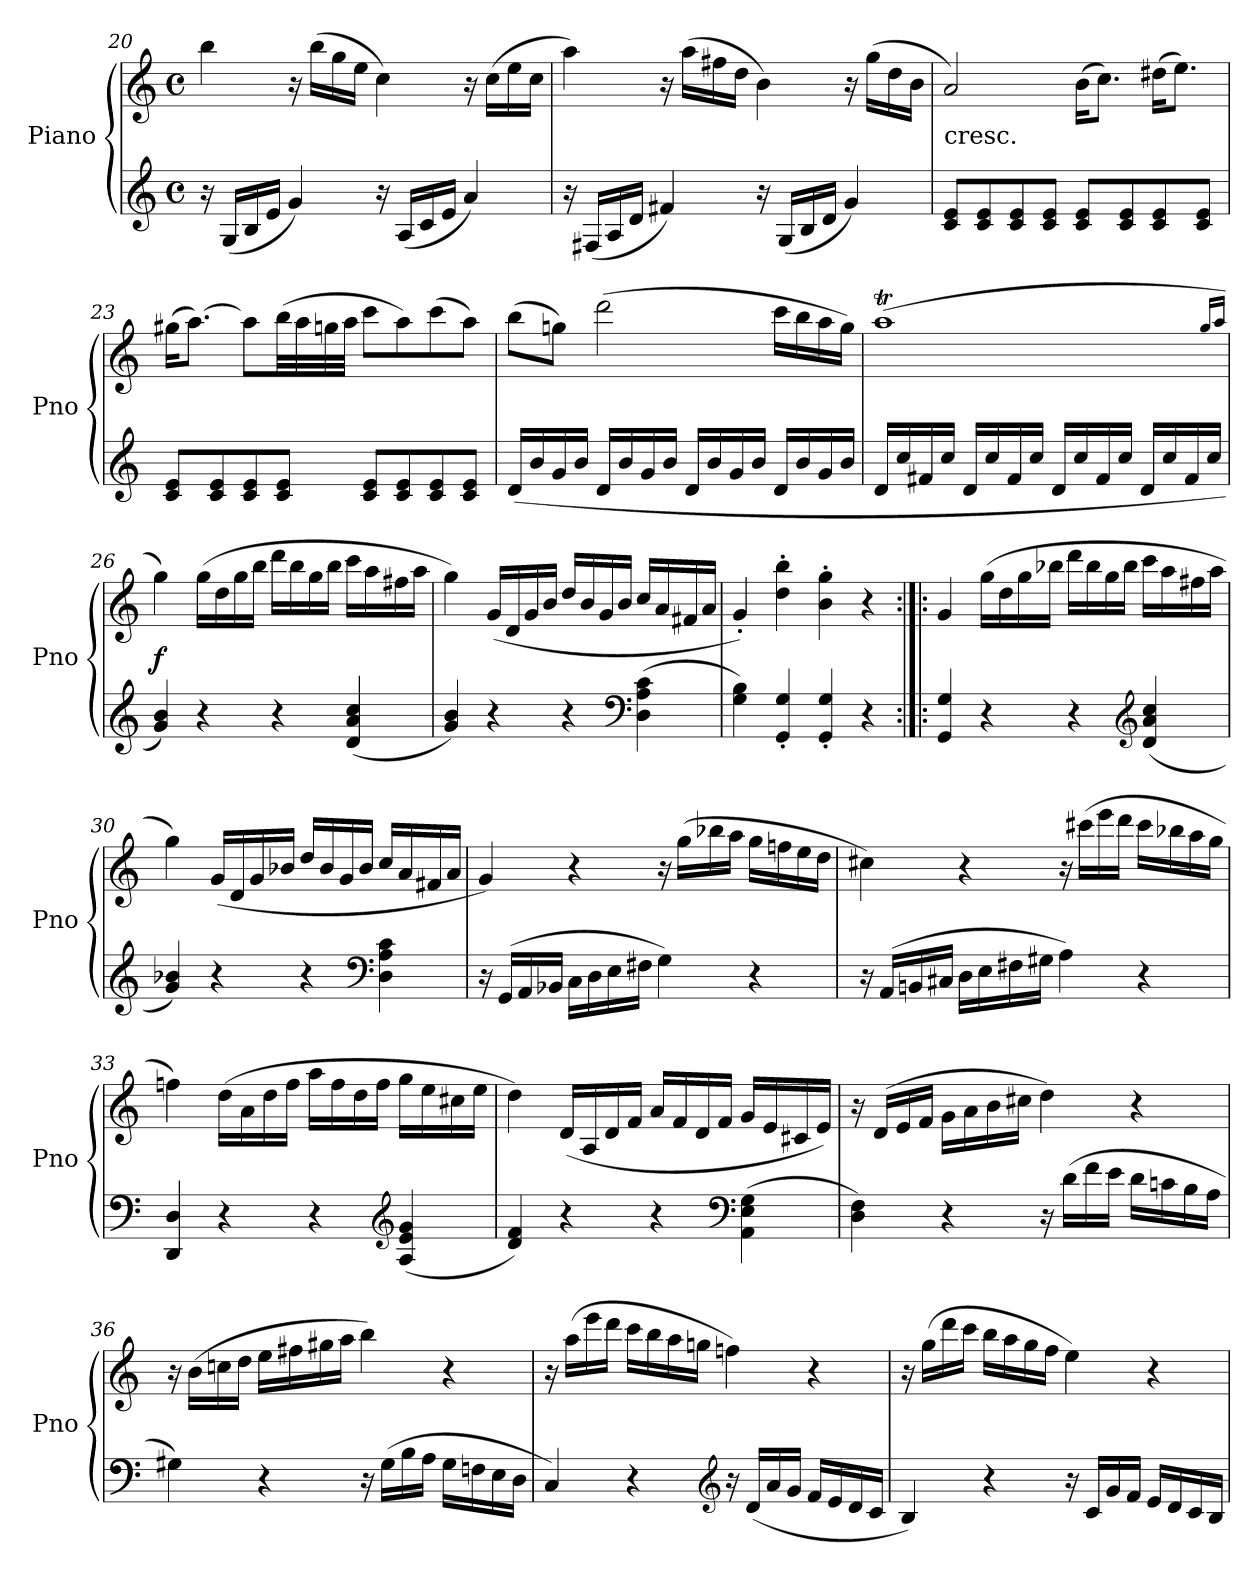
**kern	**kern	**dynam
*part1	*part1	*part1
*staff2	*staff1	*staff1/2
*I"Piano	*	*
*I'Pno	*	*
*clefG2	*clefG2	*
*k[]	*k[]	*
*C:	*C:	*
*M4/4	*M4/4	*
*met(c)	*met(c)	*
=20	=20	=20
16r	4bb	.
(16GLL	.	.
16B	.	.
16eJJ	.	.
4g)	16r	.
.	(16bbLL	.
.	16gg	.
.	16eeJJ	.
16r	4cc)	.
(16ALL	.	.
16c	.	.
16eJJ	.	.
4a)	16r	.
.	(16ccLL	.
.	16ee	.
.	16ccJJ	.
=21	=21	=21
16r	4aa)	.
(16F#XLL	.	.
16A	.	.
16dJJ	.	.
4f#X)	16r	.
.	(16aaLL	.
.	16ff#X	.
.	16ddJJ	.
16r	4b)	.
(16GLL	.	.
16B	.	.
16dJJ	.	.
4g)	16r	.
.	(16ggLL	.
.	16dd	.
.	16bJJ	.
=22	=22	=22
!	!LO:TX:c:t=cresc.	!
8c 8eL	2a)	.
8c 8e	.	.
8c 8e	.	.
8c 8eJ	.	.
8c 8eL	(16bKL	.
.	8.ccJ)	.
8c 8e	.	.
8c 8e	(16dd#XKL	.
.	8.eeJ)	.
8c 8eJ	.	.
=23	=23	=23
8c 8eL	(16gg#XKL	.
.	[8.aaJ)	.
8c 8e	.	.
8c 8e	8aaL]	.
8c 8eJ	(32bbLL	.
.	32aa	.
.	32ggn	.
.	32aaJJJ	.
8c 8eL	8cccL	.
8c 8e	8aa)	.
8c 8e	(8ccc	.
8c 8eJ	8aaJ)	.
=24	=24	=24
(16dLL	(8bbL	.
16b	.	.
16g	8ggnJ)	.
16bJJ	.	.
16dLL	(2ddd	.
16b	.	.
16g	.	.
16bJJ	.	.
16dLL	.	.
16b	.	.
16g	.	.
16bJJ	.	.
16dLL	16cccLL	.
16b	16bb	.
16g	16aa	.
16bJJ	16ggJJ)	.
=25	=25	=25
16dLL	(1aaT	.
16cc	.	.
16f#X	.	.
16ccJJ	.	.
16dLL	.	.
16cc	.	.
16f#	.	.
16ccJJ	.	.
16dLL	.	.
16cc	.	.
16f#	.	.
16ccJJ	.	.
16dLL	.	.
16cc	.	.
16f#	.	.
16ccJJ	.	.
.	16qggLL	.
.	16qaaJJ	.
=26	=26	=26
4g 4b)	4ggTTT)	f
4r	(16ggLL	.
.	16dd	.
.	16gg	.
.	16bbJJ	.
4r	16dddLL	.
.	16bb	.
.	16gg	.
.	16bbJJ	.
(4d 4a 4cc	16cccLL	.
.	16aa	.
.	16ff#X	.
.	16aaJJ	.
=27	=27	=27
4g 4b)	4gg)	.
4r	(16gLL	.
.	16d	.
.	16g	.
.	16bJJ	.
4r	16dd/LL	.
.	16b/	.
.	16g/	.
.	16b/JJ	.
*clefF4	*	*
(4D 4A 4c	16ccLL	.
.	16a	.
.	16f#X	.
.	16aJJ	.
=28	=28	=28
4G 4B)	4g')	.
4GG' 4G'	4dd' 4bb'	.
4GG' 4G'	4b' 4gg'	.
4r	4r	.
=29:|!|:	=29:|!|:	=29:|!|:
4GG 4G	4g	.
4r	(16ggLL	.
.	16dd	.
.	16gg	.
.	16bb-XJJ	.
4r	16dddLL	.
.	16bb-	.
.	16gg	.
.	16bb-JJ	.
*clefG2	*	*
(4d 4a 4cc	16cccLL	.
.	16aa	.
.	16ff#X	.
.	16aaJJ	.
=30	=30	=30
4g 4b-X)	4gg)	.
4r	(16gLL	.
.	16d	.
.	16g	.
.	16b-XJJ	.
4r	16dd/LL	.
.	16b-/	.
.	16g/	.
.	16b-/JJ	.
*clefF4	*	*
4D 4A 4c	16ccLL	.
.	16a	.
.	16f#X	.
.	16aJJ	.
=31	=31	=31
16r	4g)	.
(16GGLL	.	.
16AA	.	.
16BB-XJJ	.	.
16CLL	4r	.
16D	.	.
16E	.	.
16F#XJJ	.	.
4G)	16r	.
.	(16ggLL	.
.	16bb-X	.
.	16aaJJ	.
4r	16ggLL	.
.	16ffn	.
.	16ee	.
.	16ddJJ	.
=32	=32	=32
16r	4cc#X)	.
(16AALL	.	.
16BBn	.	.
16C#XJJ	.	.
16DLL	4r	.
16E	.	.
16F#X	.	.
16G#XJJ	.	.
4A)	16r	.
.	(16ccc#XLL	.
.	16eee	.
.	16dddJJ	.
4r	16ccc#LL	.
.	16bb-X	.
.	16aa	.
.	16ggJJ	.
=33	=33	=33
4DD 4D	4ffn)	.
4r	(16ddLL	.
.	16a	.
.	16dd	.
.	16ffJJ	.
4r	16aaLL	.
.	16ff	.
.	16dd	.
.	16ffJJ	.
*clefG2	*	*
(4A 4e 4g	16ggLL	.
.	16ee	.
.	16cc#X	.
.	16eeJJ	.
=34	=34	=34
4d 4f)	4dd)	.
4r	(16dLL	.
.	16A	.
.	16d	.
.	16fJJ	.
4r	16aLL	.
.	16f	.
.	16d	.
.	16fJJ	.
*clefF4	*	*
(4AA 4E 4G	16gLL	.
.	16e	.
.	16c#X	.
.	16eJJ)	.
=35	=35	=35
4D 4F)	16r	.
.	(16dLL	.
.	16e	.
.	16fJJ	.
4r	16g\LL	.
.	16a\	.
.	16b\	.
.	16cc#X\JJ	.
16r	4dd)	.
(16dLL	.	.
16f	.	.
16eJJ	.	.
16dLL	4r	.
16cn	.	.
16B	.	.
16AJJ	.	.
=36	=36	=36
4G#X)	16r	.
.	(16bLL	.
.	16ccn	.
.	16ddJJ	.
4r	16eeLL	.
.	16ff#X	.
.	16gg#X	.
.	16aaJJ	.
16r	4bb)	.
(16G#LL	.	.
16B	.	.
16AJJ	.	.
16G#LL	4r	.
16Fn	.	.
16E	.	.
16DJJ	.	.
=37	=37	=37
4C)	16r	.
.	(16aaLL	.
.	16eee	.
.	16dddJJ	.
4r	16cccLL	.
.	16bb	.
.	16aa	.
.	16ggnJJ	.
*clefG2	*	*
16r	4ffn)	.
(16dLL	.	.
16a	.	.
16gJJ	.	.
16fLL	4r	.
16e	.	.
16d	.	.
16cJJ	.	.
=38	=38	=38
4B)	16r	.
.	(16ggLL	.
.	16ddd	.
.	16cccJJ	.
4r	16bbLL	.
.	16aa	.
.	16gg	.
.	16ffJJ	.
16r	4ee)	.
16cLL	.	.
16g	.	.
16fJJ	.	.
16eLL	4r	.
16d	.	.
16c	.	.
16BJJ	.	.
=	=	=
*-	*-	*-
